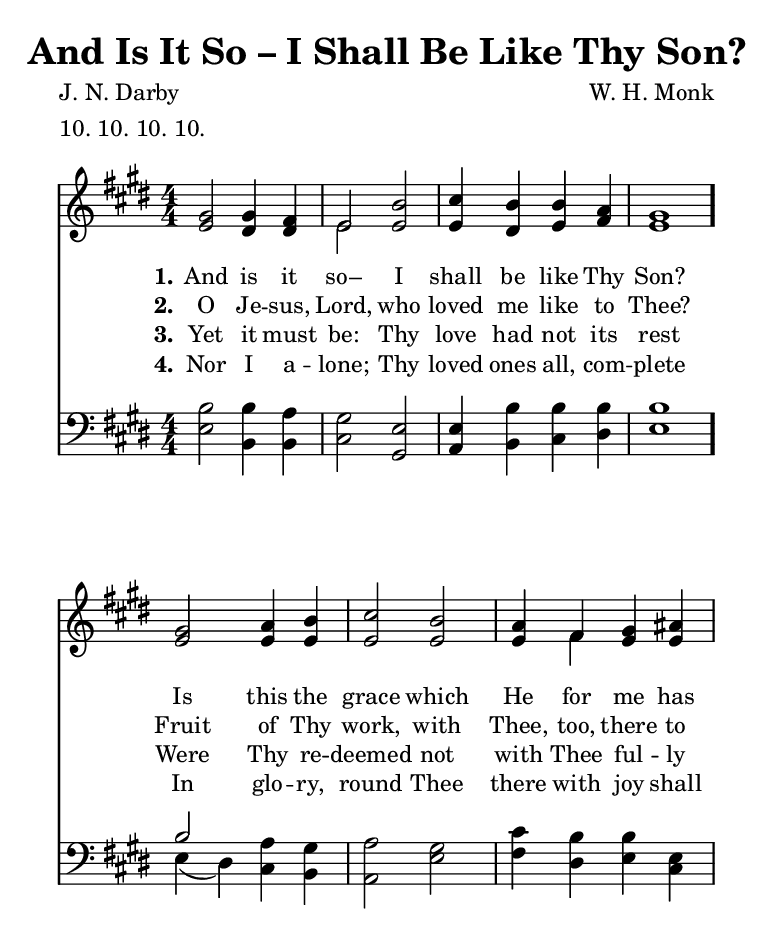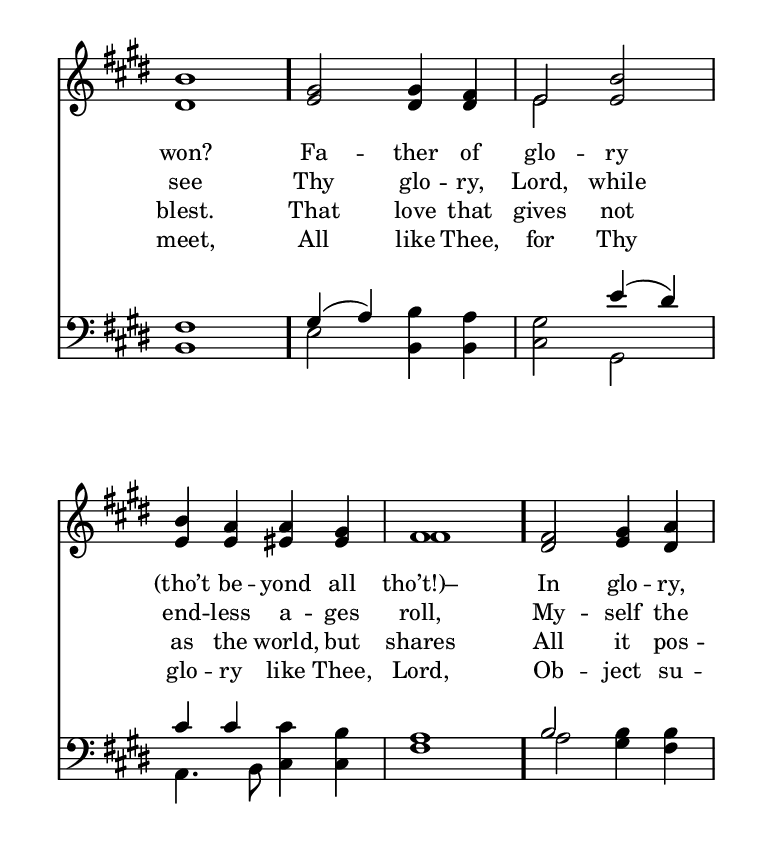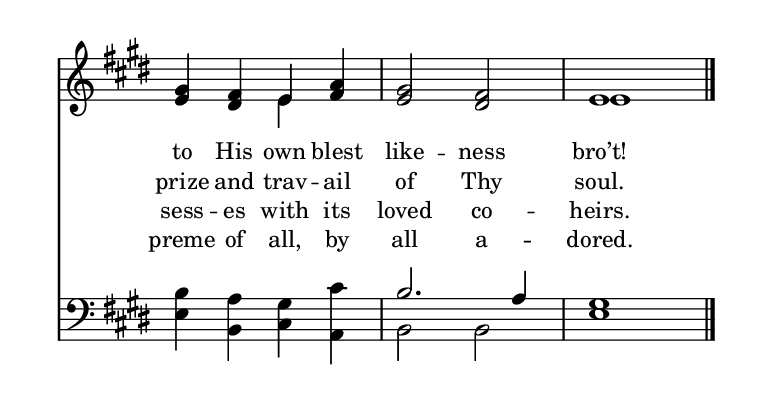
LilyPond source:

\include "common/global.ily"
\paper {
  \include "common/paper.ily"
  ragged-bottom = ##t
  system-system-spacing.padding = 11
}

\header{
  hymnnumber = "270"
  title = "And Is It So – I Shall Be Like Thy Son?"
  tunename = "Eventide" % see EOG076
  meter = "10. 10. 10. 10."
  poet = "J. N. Darby"
  composer = "W. H. Monk"
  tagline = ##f
}

global = {
  \include "common/overrides.ily"
  \override Staff.TimeSignature.style = #'numbered
  \time 4/4
  \override Score.MetronomeMark.transparent = ##t % hide all fermata changes too
  \tempo 4=110
  \key e \major
  \autoBeamOff
}

patternAA = { c2      c4 c4 | c2 c2      | c4  c4 c4 c4 | c1 }
patternAB = { c4( c4) c4 c4 | c2 c2      | c4  c4 c4 c4 | c1 }
patternAC = { c4( c4) c4 c4 | c2 c4( c4) | c4  c4 c4 c4 | c1 }
patternAD = { c2      c4 c4 | c2 c2      | c4. c8 c4 c4 | c1 }

patternBA = { c2 c4 c4 | c4 c4 c4 c4 | c2  c2 | c1 }
patternBB = { c2 c4 c4 | c4 c4 c4 c4 | c2. c4 | c1 }

notesSoprano = {
\global
\relative c'' {

  \changePitch \patternAA { gis gis fis | e b' | cis b b a | gis }
  \changePitch \patternAA { gis a b | cis b | a fis gis ais | b }
  \changePitch \patternAA { gis gis fis | e b' | b a a gis | fis }
  \changePitch \patternBA { fis gis a | gis fis e a | gis fis | e }

  \bar "|."

}
}

notesAlto = {
\global
\relative e' {

  \changePitch \patternAA { e dis dis | e e | e dis e fis | e }
  \changePitch \patternAA { e e e | e e | e fis e e | dis }
  \changePitch \patternAA { e dis dis | e e | e e eis eis | fis }
  \changePitch \patternBA { dis e dis | e dis e fis | e dis | e }

}
}

notesTenor = {
\global
\relative a {

  \changePitch \patternAA { b b a | gis e | e b' b b | b }
  \changePitch \patternAA { b a gis | a gis | cis b b e, | fis }
  \changePitch \patternAC { gis a b a | gis e' dis | cis cis cis b | a }
  \changePitch \patternBB { b b b | b a gis cis | b a | gis }

}
}

notesBass = {
\global
\relative f {

  \changePitch \patternAA { e b b | cis gis | a b cis dis | e }
  \changePitch \patternAB { e dis cis b | a e' | fis dis e cis | b }
  \changePitch \patternAD { e b b | cis gis | a b cis cis | fis }
  \changePitch \patternBA { a gis fis | e b cis a | b b e }

}
}


wordsA = \lyricmode {
\set stanza = "1."

And is it so– I shall be like Thy Son? \bar "."
Is this the grace which He for me has won? \bar "."
Fa -- ther of glo -- ry (tho’t be -- yond all tho’t!)– \bar "."
In glo -- ry, to His own blest like -- ness bro’t! \bar "."

}

wordsB = \lyricmode {
\set stanza = "2."

O Je -- sus, Lord, who loved me like to Thee?
Fruit of Thy work, with Thee, too, there to see
Thy glo -- ry, Lord, while end -- less a -- ges roll,
My -- self the prize and trav -- ail of Thy soul.

}

wordsC = \lyricmode {
\set stanza = "3."

Yet it must be: Thy love had not its rest
Were Thy re -- deemed not with Thee ful -- ly blest.
That love that gives not as the world, but shares
All it pos -- sess -- es with its loved co -- heirs.

}

wordsD = \lyricmode {
\set stanza = "4."

Nor I a -- lone; Thy loved ones all, com -- plete
In glo -- ry, round Thee there with joy shall meet,
All like Thee, for Thy glo -- ry like Thee, Lord,
Ob -- ject su -- preme of all, by all a -- dored.

}

\score {
  \context ChoirStaff <<
    \context Staff = upper <<
      \set Staff.autoBeaming = ##f
      \set ChoirStaff.systemStartDelimiter = #'SystemStartBar
      \set ChoirStaff.printPartCombineTexts = ##f
      \partcombine #'(2 . 9) \notesSoprano \notesAlto
      \context NullVoice = sopranos { \voiceOne << \notesSoprano >> }
      \context NullVoice = altos { \voiceTwo << \notesAlto >> }
      \context Lyrics = one   \lyricsto sopranos \wordsA
      \context Lyrics = two   \lyricsto sopranos \wordsB
      \context Lyrics = three \lyricsto sopranos \wordsC
      \context Lyrics = four  \lyricsto sopranos \wordsD
    >>
    \context Staff = men <<
      \set Staff.autoBeaming = ##f
      \clef bass
      \set ChoirStaff.printPartCombineTexts = ##f
      \partcombine #'(2 . 9) \notesTenor \notesBass
      \context NullVoice = tenors { \voiceOne << \notesTenor >> }
      \context NullVoice = basses { \voiceTwo << \notesBass >> }
    >>
  >>
  \layout {
    \include "common/layout.ily"
  }
  \midi{
    \include "common/midi.ily"
  }
}

% TODO suggest alternate tune No. 6, as EOG076 does ?

\version "2.19.49"  % necessary for upgrading to future LilyPond versions.

% vi:set et ts=2 sw=2 ai nocindent syntax=lilypond:
